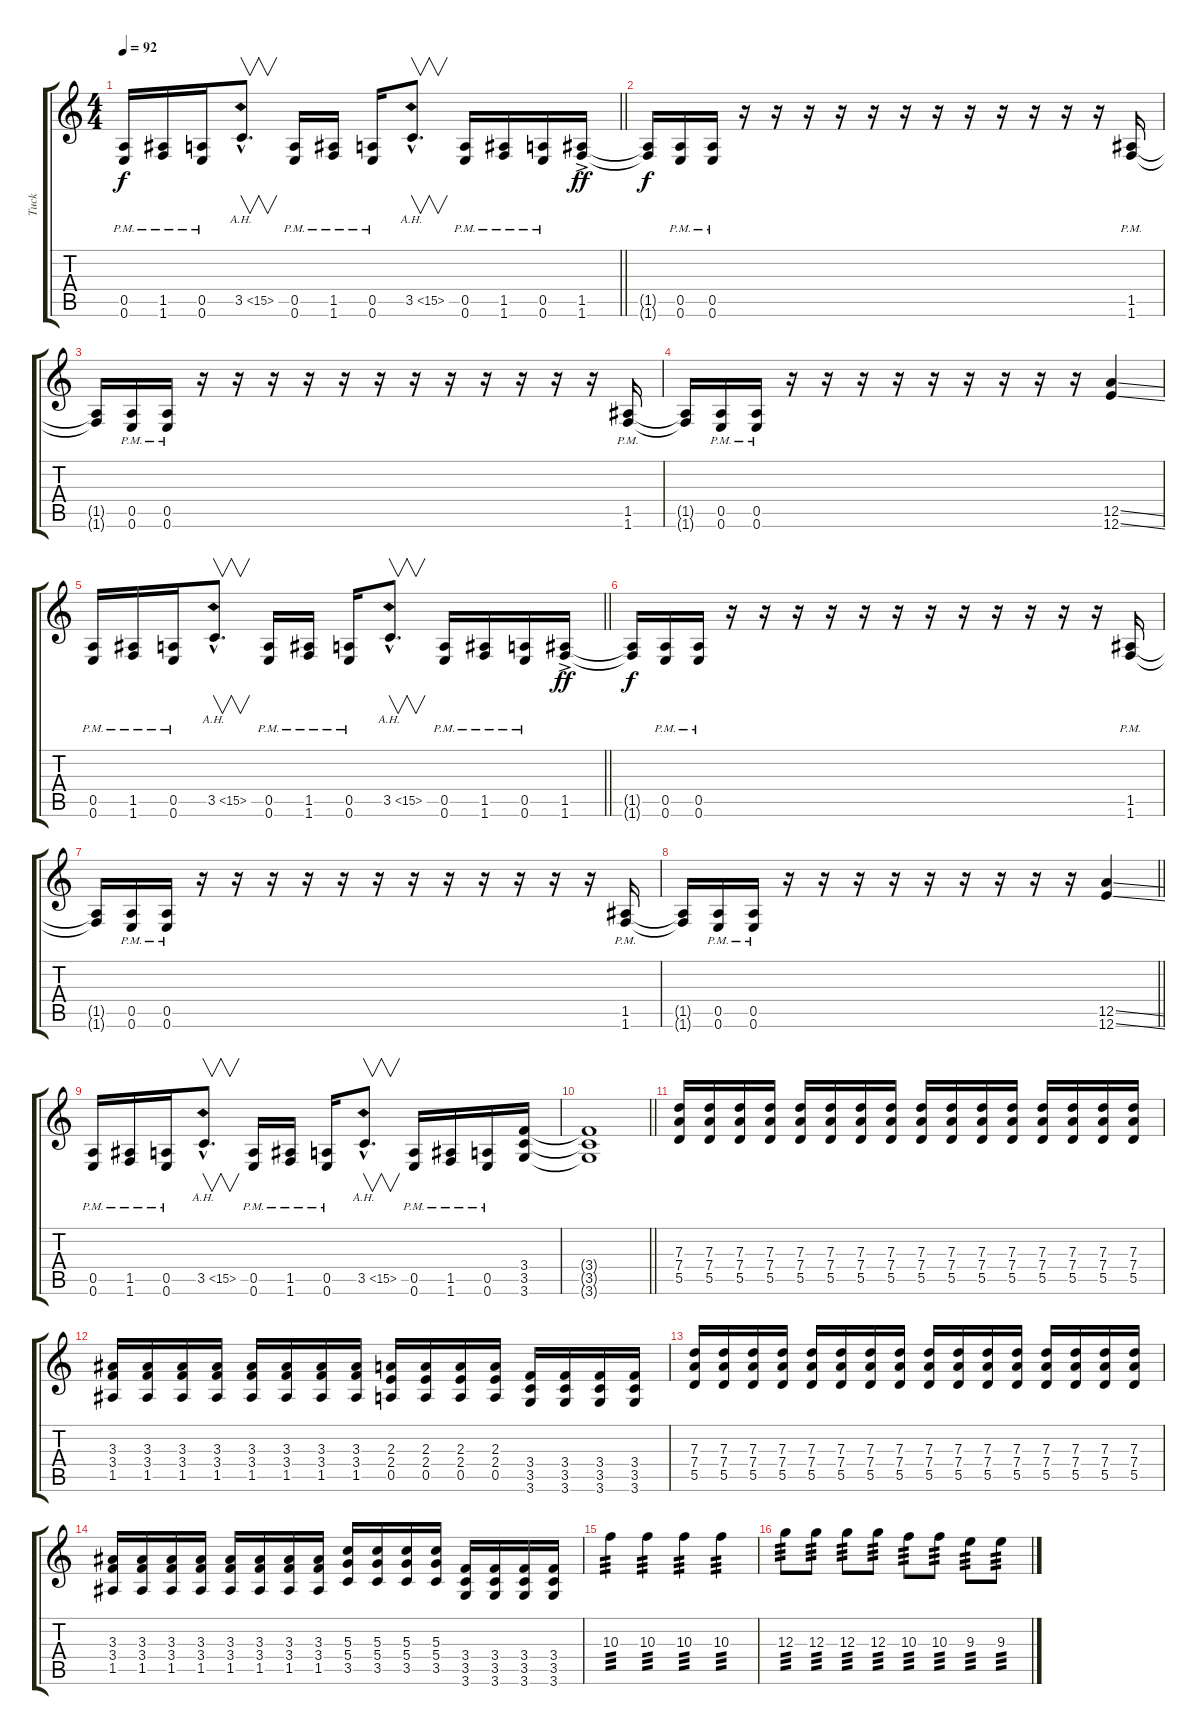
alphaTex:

\track ("Tuck" "Tuck") {instrument distortionguitar}
\staff {score tabs}
\tuning (E4 B3 G3 D3 A2 E2) {hide}
\ts (4 4)
\tempo 92
\clef g2
\barLineRight lightlight
\ks c
(0.5{pm} 0.6{pm}).16{dy f} (1.5{pm} 1.6{pm}).16 (0.5{pm} 0.6{pm}).16 3.5{ah 12 hac}.8{v d} (0.5{pm} 0.6{pm}).16 (1.5{pm} 1.6{pm}).16 (0.5{pm} 0.6{pm}).16 3.5{ah 12 hac}.8{v d} (0.5{pm} 0.6{pm}).16 (1.5{pm} 1.6{pm}).16 (0.5{pm} 0.6{pm}).16 (1.5 1.6{ac}).16{dy ff} |
(1.5{t} 1.6{t}).16{dy f} (0.5{pm} 0.6{pm}).16 (0.5{pm} 0.6{pm}).16 r.16 r.16 r.16 r.16 r.16 r.16 r.16 r.16 r.16 r.16 r.16 r.16 (1.5{pm} 1.6{pm}).16 |
(1.5{t} 1.6{t}).16 (0.5{pm} 0.6{pm}).16 (0.5{pm} 0.6{pm}).16 r.16 r.16 r.16 r.16 r.16 r.16 r.16 r.16 r.16 r.16 r.16 r.16 (1.5{pm} 1.6{pm}).16 |
(1.5{t} 1.6{t}).16 (0.5{pm} 0.6{pm}).16 (0.5{pm} 0.6{pm}).16 r.16 r.16 r.16 r.16 r.16 r.16 r.16 r.16 r.16 (12.5{ss} 12.6{ss}).4 |
\barLineRight lightlight
(0.5{pm} 0.6{pm}).16 (1.5{pm} 1.6{pm}).16 (0.5{pm} 0.6{pm}).16 3.5{ah 12 hac}.8{v d} (0.5{pm} 0.6{pm}).16 (1.5{pm} 1.6{pm}).16 (0.5{pm} 0.6{pm}).16 3.5{ah 12 hac}.8{v d} (0.5{pm} 0.6{pm}).16 (1.5{pm} 1.6{pm}).16 (0.5{pm} 0.6{pm}).16 (1.5{ac} 1.6).16{dy ff} |
(1.5{t} 1.6{t}).16{dy f} (0.5{pm} 0.6{pm}).16 (0.5{pm} 0.6{pm}).16 r.16 r.16 r.16 r.16 r.16 r.16 r.16 r.16 r.16 r.16 r.16 r.16 (1.5{pm} 1.6{pm}).16 |
(1.5{t} 1.6{t}).16 (0.5{pm} 0.6{pm}).16 (0.5{pm} 0.6{pm}).16 r.16 r.16 r.16 r.16 r.16 r.16 r.16 r.16 r.16 r.16 r.16 r.16 (1.5{pm} 1.6{pm}).16 |
\barLineRight lightlight
(1.5{t} 1.6{t}).16 (0.5{pm} 0.6{pm}).16 (0.5{pm} 0.6{pm}).16 r.16 r.16 r.16 r.16 r.16 r.16 r.16 r.16 r.16 (12.5{ss} 12.6{ss}).4 |
(0.5{pm} 0.6{pm}).16 (1.5{pm} 1.6{pm}).16 (0.5{pm} 0.6{pm}).16 3.5{ah 12 hac}.8{v d} (0.5{pm} 0.6{pm}).16 (1.5{pm} 1.6{pm}).16 (0.5{pm} 0.6{pm}).16 3.5{ah 12 hac}.8{v d} (0.5{pm} 0.6{pm}).16 (1.5{pm} 1.6{pm}).16 (0.5{pm} 0.6{pm}).16 (3.4 3.5 3.6).16 |
\barLineRight lightlight
(3.4{t} 3.5{t} 3.6{t}).1 |
(7.3 7.4 5.5).16 (7.3 7.4 5.5).16 (7.3 7.4 5.5).16 (7.3 7.4 5.5).16 (7.3 7.4 5.5).16 (7.3 7.4 5.5).16 (7.3 7.4 5.5).16 (7.3 7.4 5.5).16 (7.3 7.4 5.5).16 (7.3 7.4 5.5).16 (7.3 7.4 5.5).16 (7.3 7.4 5.5).16 (7.3 7.4 5.5).16 (7.3 7.4 5.5).16 (7.3 7.4 5.5).16 (7.3 7.4 5.5).16 |
(3.3 3.4 1.5).16 (3.3 3.4 1.5).16 (3.3 3.4 1.5).16 (3.3 3.4 1.5).16 (3.3 3.4 1.5).16 (3.3 3.4 1.5).16 (3.3 3.4 1.5).16 (3.3 3.4 1.5).16 (2.3 2.4 0.5).16 (2.3 2.4 0.5).16 (2.3 2.4 0.5).16 (2.3 2.4 0.5).16 (3.4 3.5 3.6).16 (3.4 3.5 3.6).16 (3.4 3.5 3.6).16 (3.4 3.5 3.6).16 |
(7.3 7.4 5.5).16 (7.3 7.4 5.5).16 (7.3 7.4 5.5).16 (7.3 7.4 5.5).16 (7.3 7.4 5.5).16 (7.3 7.4 5.5).16 (7.3 7.4 5.5).16 (7.3 7.4 5.5).16 (7.3 7.4 5.5).16 (7.3 7.4 5.5).16 (7.3 7.4 5.5).16 (7.3 7.4 5.5).16 (7.3 7.4 5.5).16 (7.3 7.4 5.5).16 (7.3 7.4 5.5).16 (7.3 7.4 5.5).16 |
(3.3 3.4 1.5).16 (3.3 3.4 1.5).16 (3.3 3.4 1.5).16 (3.3 3.4 1.5).16 (3.3 3.4 1.5).16 (3.3 3.4 1.5).16 (3.3 3.4 1.5).16 (3.3 3.4 1.5).16 (5.3 5.4 3.5).16 (5.3 5.4 3.5).16 (5.3 5.4 3.5).16 (5.3 5.4 3.5).16 (3.4 3.5 3.6).16 (3.4 3.5 3.6).16 (3.4 3.5 3.6).16 (3.4 3.5 3.6).16 |
10.3.4{tp 3} 10.3.4{tp 3} 10.3.4{tp 3} 10.3.4{tp 3} |
12.3.8{tp 3} 12.3.8{tp 3} 12.3.8{tp 3} 12.3.8{tp 3} 10.3.8{tp 3} 10.3.8{tp 3} 9.3.8{tp 3} 9.3.8{tp 3}
